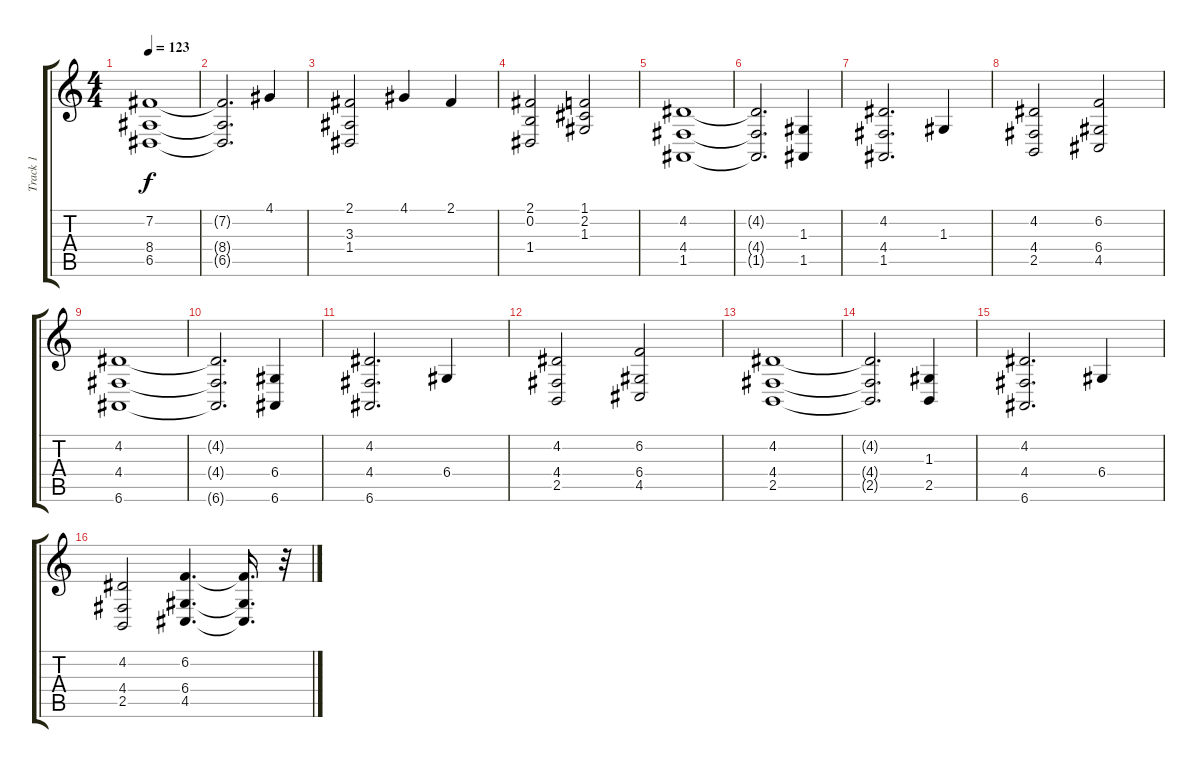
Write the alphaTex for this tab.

\track ("Track 1" "Track 1") {instrument stringensemble1}
\staff {score tabs}
\tuning (E4 B3 G3 D3 A2 E2) {hide}
\ts (4 4)
\tempo 123
\clef g2
\ks c
(7.2 8.4 6.5).1{dy f} |
(7.2{t} 8.4{t} 6.5{t}).2{d} 4.1.4 |
(2.1 3.3 1.4).2 4.1.4 2.1.4 |
(2.1 0.2 1.4).2 (1.1 2.2 1.3).2 |
(4.2 4.4 1.5).1 |
(4.2{t} 4.4{t} 1.5{t}).2{d} (1.3 1.5).4 |
(4.2 4.4 1.5).2{d} 1.3.4 |
(4.2 4.4 2.5).2 (6.2 6.4 4.5).2 |
(4.2 4.4 6.6).1 |
(4.2{t} 4.4{t} 6.6{t}).2{d} (6.4 6.6).4 |
(4.2 4.4 6.6).2{d} 6.4.4 |
(4.2 4.4 2.5).2 (6.2 6.4 4.5).2 |
(4.2 4.4 2.5).1 |
(4.2{t} 4.4{t} 2.5{t}).2{d} (1.3 2.5).4 |
(4.2 4.4 6.6).2{d} 6.4.4 |
(4.2 4.4 2.5).2 (6.2 6.4 4.5).4{d} (6.2{t} 6.4{t} 4.5{t}).16{d} r.32
